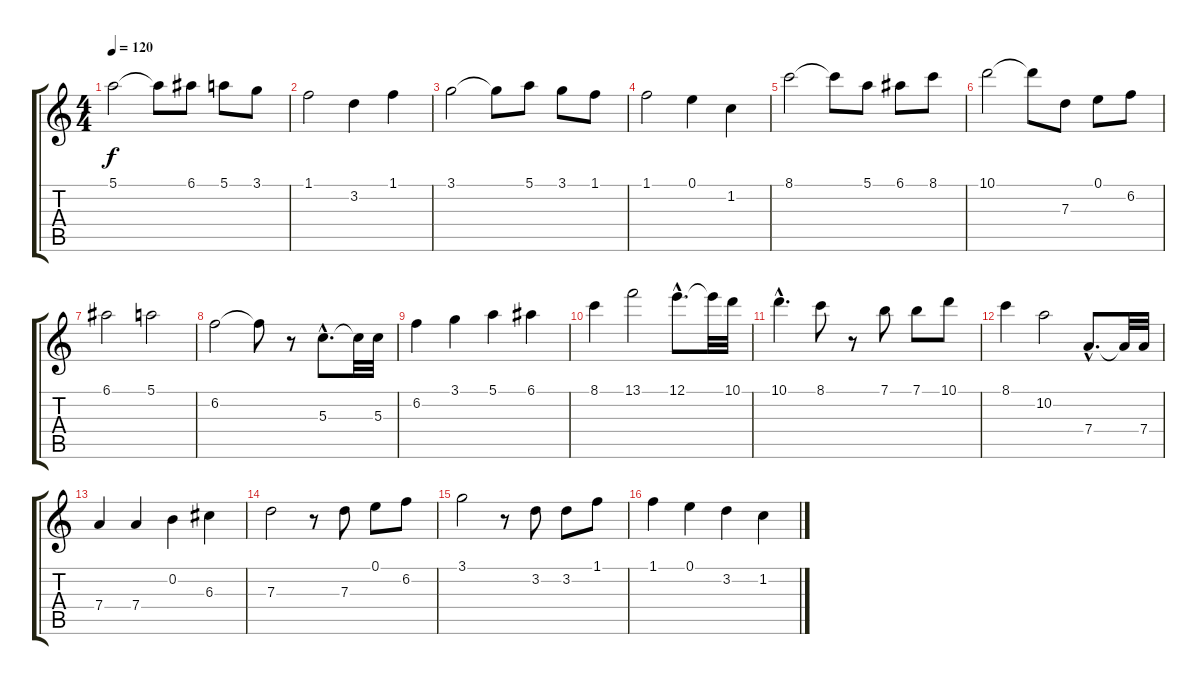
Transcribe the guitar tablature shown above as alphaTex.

\track "" {instrument distortionguitar}
\staff {score tabs}
\tuning (E4 B3 G3 D3 A2 E2) {hide}
\ts (4 4)
\tempo 120
\clef g2
\ks c
5.1.2{dy f} 5.1{t}.8 6.1.8 5.1.8 3.1.8 |
1.1.2 3.2.4 1.1.4 |
3.1.2 3.1{t}.8 5.1.8 3.1.8 1.1.8 |
1.1.2 0.1.4 1.2.4 |
8.1.2 8.1{t}.8 5.1.8 6.1.8 8.1.8 |
10.1.2 10.1{t}.8 7.3.8 0.1.8 6.2.8 |
6.1.2 5.1.2 |
6.2.2 6.2{t}.8 r.8 5.3{hac}.8{d} 5.3{t}.32 5.3.32 |
6.2.4 3.1.4 5.1.4 6.1.4 |
8.1.4 13.1.2 12.1{hac}.8{d} 12.1{t}.32 10.1.32 |
10.1{hac}.4{d} 8.1.8 r.8 7.1.8 7.1.8 10.1.8 |
8.1.4 10.2.2 7.4{hac}.8{d} 7.4{t}.32 7.4.32 |
7.4.4 7.4.4 0.2.4 6.3.4 |
7.3.2 r.8 7.3.8 0.1.8 6.2.8 |
3.1.2 r.8 3.2.8 3.2.8 1.1.8 |
1.1.4 0.1.4 3.2.4 1.2.4
